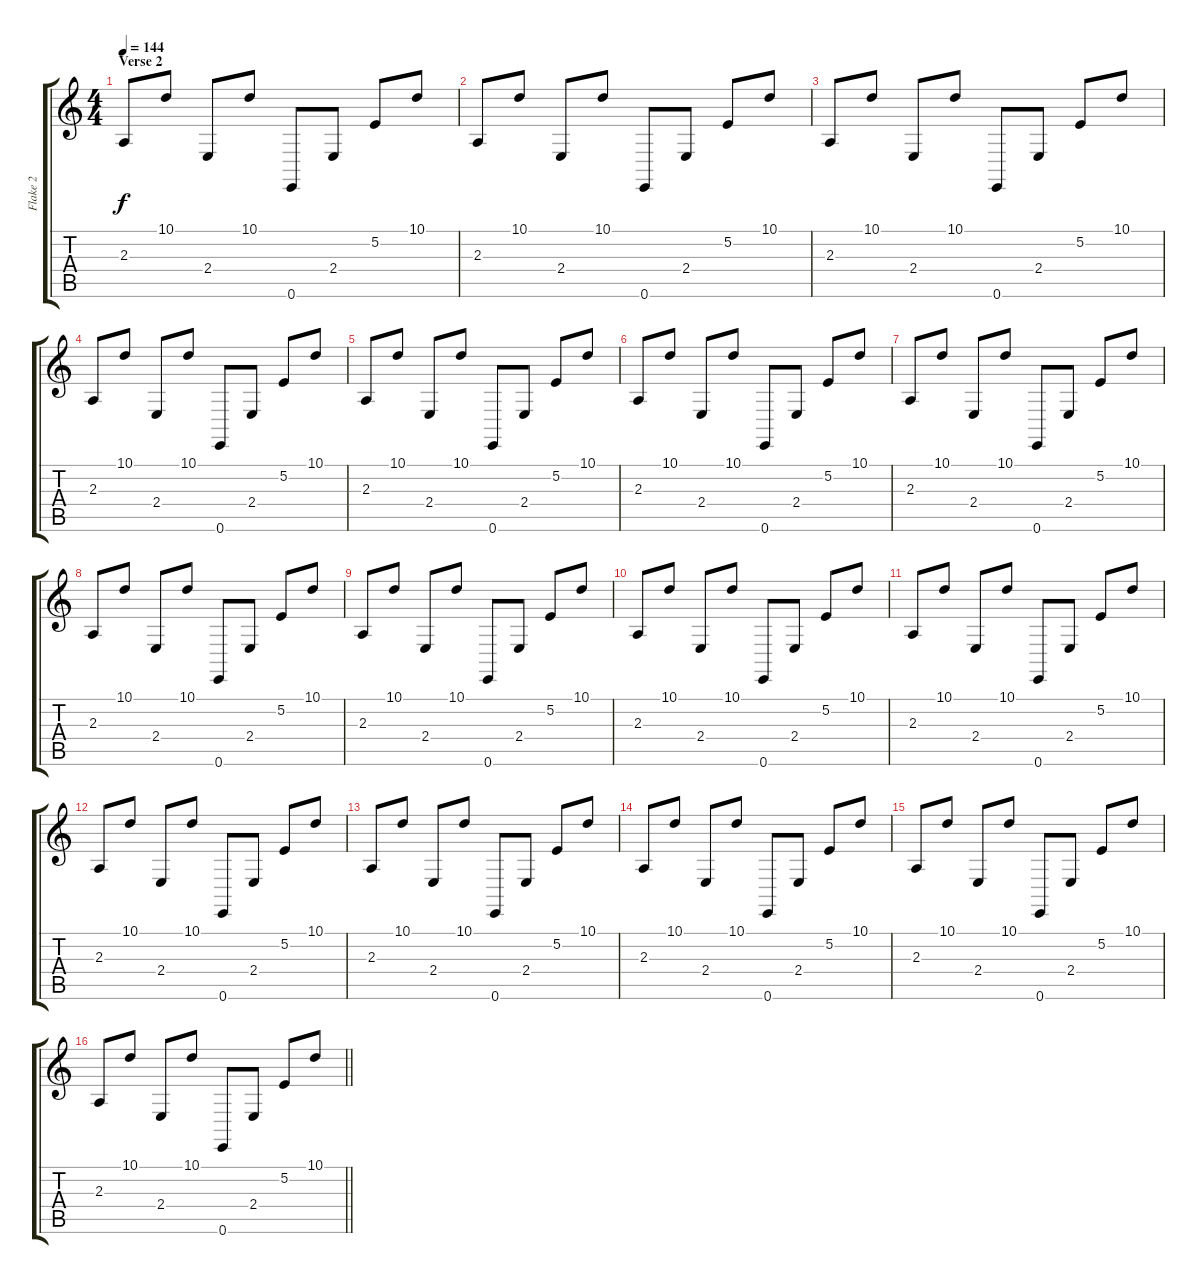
\track ("Flake 2" "Flake 2") {instrument woodblock}
\staff {score tabs}
\tuning (E4 B3 G3 D3 A2 E2) {hide}
\ts (4 4)
\section ("" "Verse 2")
\tempo 144
\clef g2
\ks c
2.3.8{dy f} 10.1.8 2.4.8 10.1.8 0.6.8 2.4.8 5.2.8 10.1.8 |
2.3.8 10.1.8 2.4.8 10.1.8 0.6.8 2.4.8 5.2.8 10.1.8 |
2.3.8 10.1.8 2.4.8 10.1.8 0.6.8 2.4.8 5.2.8 10.1.8 |
2.3.8 10.1.8 2.4.8 10.1.8 0.6.8 2.4.8 5.2.8 10.1.8 |
2.3.8 10.1.8 2.4.8 10.1.8 0.6.8 2.4.8 5.2.8 10.1.8 |
2.3.8 10.1.8 2.4.8 10.1.8 0.6.8 2.4.8 5.2.8 10.1.8 |
2.3.8 10.1.8 2.4.8 10.1.8 0.6.8 2.4.8 5.2.8 10.1.8 |
2.3.8 10.1.8 2.4.8 10.1.8 0.6.8 2.4.8 5.2.8 10.1.8 |
2.3.8 10.1.8 2.4.8 10.1.8 0.6.8 2.4.8 5.2.8 10.1.8 |
2.3.8 10.1.8 2.4.8 10.1.8 0.6.8 2.4.8 5.2.8 10.1.8 |
2.3.8 10.1.8 2.4.8 10.1.8 0.6.8 2.4.8 5.2.8 10.1.8 |
2.3.8 10.1.8 2.4.8 10.1.8 0.6.8 2.4.8 5.2.8 10.1.8 |
2.3.8 10.1.8 2.4.8 10.1.8 0.6.8 2.4.8 5.2.8 10.1.8 |
2.3.8 10.1.8 2.4.8 10.1.8 0.6.8 2.4.8 5.2.8 10.1.8 |
2.3.8 10.1.8 2.4.8 10.1.8 0.6.8 2.4.8 5.2.8 10.1.8 |
\barLineRight lightlight
2.3.8 10.1.8 2.4.8 10.1.8 0.6.8 2.4.8 5.2.8 10.1.8
